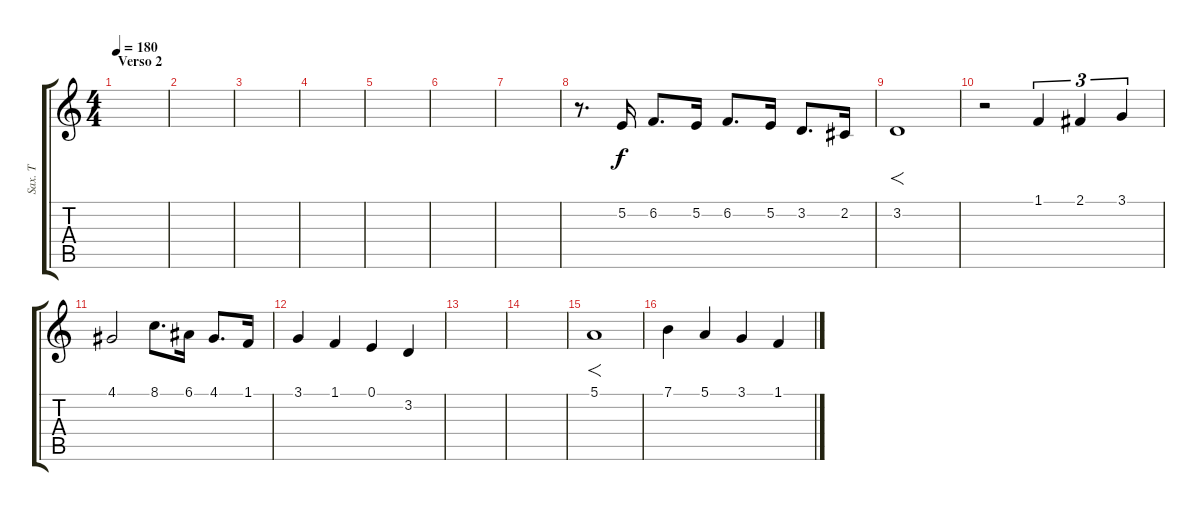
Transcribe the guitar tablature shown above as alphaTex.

\track ("Sax. T" "Sax. T") {instrument tenorsax}
\staff {score tabs}
\tuning (E4 B3 G3 D3 A2 E2) {hide}
\ts (4 4)
\section ("" "Verso 2")
\tempo 180
\clef g2
\ks c
|
|
|
|
|
|
|
r.8{d} 5.2.16 6.2.8{d} 5.2.16 6.2.8{d} 5.2.16 3.2.8{d} 2.2.16 |
3.2.1{f} |
r.2 1.1.4{tu (3 2)} 2.1.4{tu (3 2)} 3.1.4{tu (3 2)} |
4.1.2 8.1.8{d} 6.1.16 4.1.8{d} 1.1.16 |
3.1.4 1.1.4 0.1.4 3.2.4 |
|
|
5.1.1{f} |
7.1.4 5.1.4 3.1.4 1.1.4
